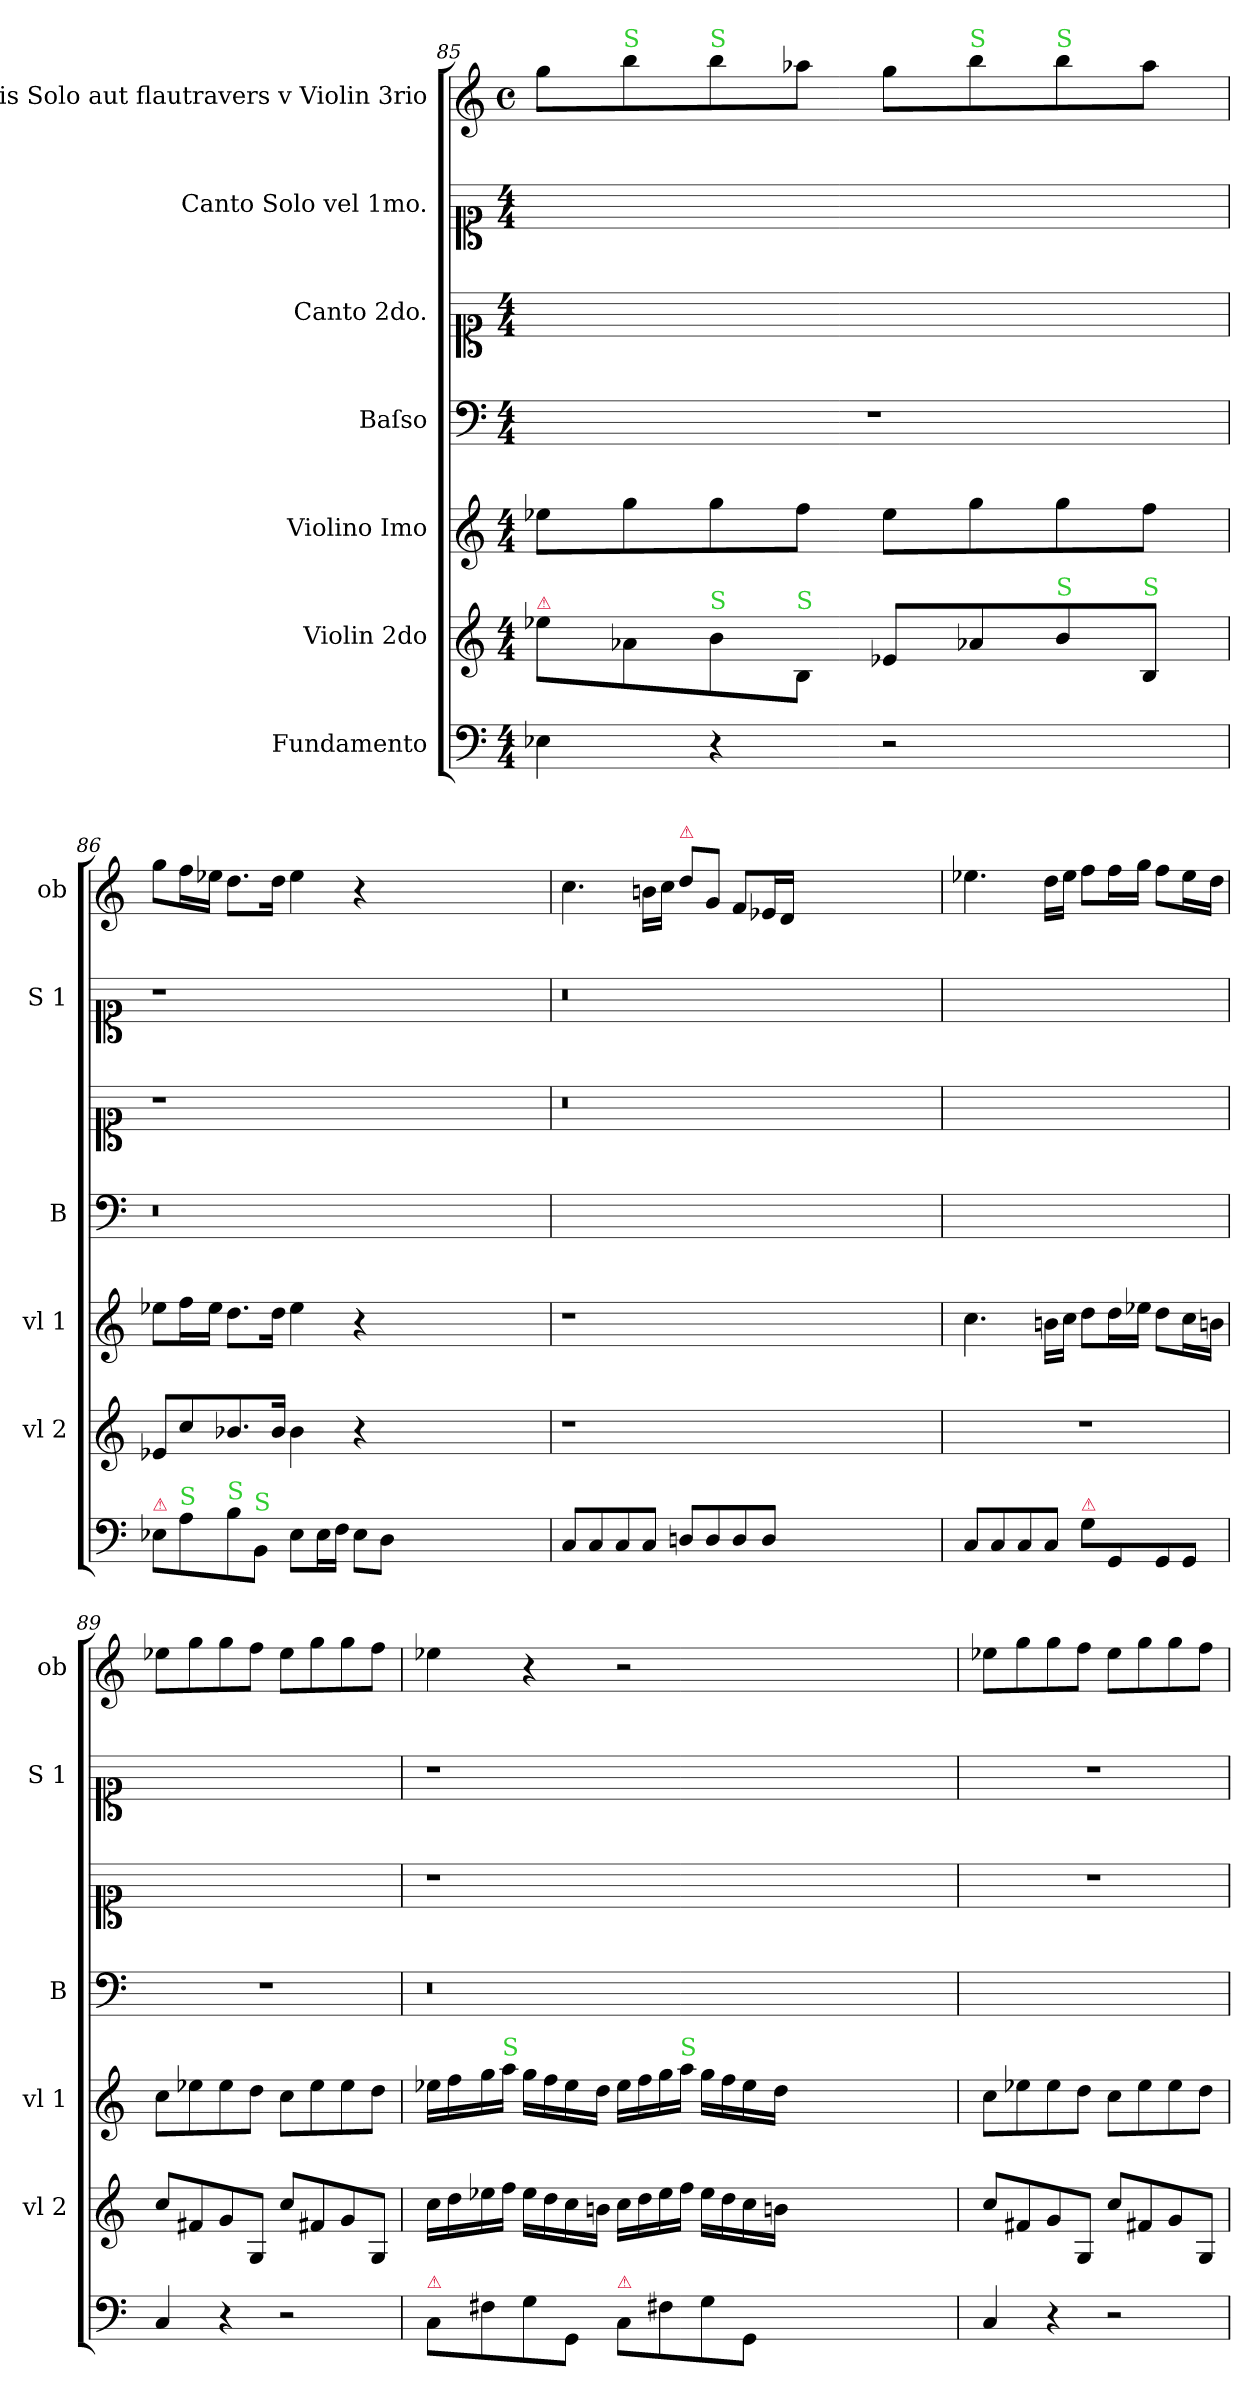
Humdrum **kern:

**kern	**kern	**kern	**kern	**kern	**kern	**kern
*part7	*part6	*part5	*part4	*part3	*part2	*part1
*staff7	*staff6	*staff5	*staff4	*staff3	*staff2	*staff1
*I"Fundamento	*I"Violin 2do	*I"Violino Imo	*I"Baſso	*I"Canto 2do.	*I"Canto Solo vel 1mo.	*I"Hobois Solo aut flautravers v Violin 3rio
*	*I'vl 2	*I'vl 1	*I'B	*	*I'S 1	*I'ob
*clefF4	*clefG2	*clefG2	*clefF4	*clefC1	*clefC1	*clefG2
*M4/4	*M4/4	*M4/4	*M4/4	*M4/4	*M4/4	*M4/4
*	*	*	*	*	*	*met(c)
=85	=85	=85	=85	=85	=85	=85
!	!LO:TX:a:color=crimson:t=⚠	!	!	!	!	!
4E-\	8ee-\L	8ee-\L	1r	1ryy	1ryy	8gg\L
!	!	!	!	!	!	!LO:TX:a:color=limegreen:t=S
.	8a-X\	8gg\	.	.	.	8bb\
!	!	!	!	!	!	!LO:TX:a:color=limegreen:t=S
!	!LO:TX:a:color=limegreen:t=S	!	!	!	!	!
4r	8b\	8gg\	.	.	.	8bb\
!	!LO:TX:a:color=limegreen:t=S	!	!	!	!	!
.	8B/J	8ff\J	.	.	.	8aa-X\J
2r	8e-/L	8ee-\L	.	.	.	8gg\L
!	!	!	!	!	!	!LO:TX:a:color=limegreen:t=S
.	8a-X/	8gg\	.	.	.	8bb\
!	!	!	!	!	!	!LO:TX:a:color=limegreen:t=S
!	!LO:TX:a:color=limegreen:t=S	!	!	!	!	!
.	8b/	8gg\	.	.	.	8bb\
!	!LO:TX:a:color=limegreen:t=S	!	!	!	!	!
.	8B/J	8ff\J	.	.	.	8aa-\J
=86	=86	=86	=86	=86	=86	=86
!LO:TX:a:color=crimson:t=⚠	!	!	!	!	!	!
8E-\L	8e-/L	8ee-\L	0.r	1r	1r	8gg\L
!LO:TX:a:color=limegreen:t=S	!	!	!	!	!	!
8A\	8cc/	16ff\L	.	.	.	16ff\L
.	.	16ee-\JJ	.	.	.	16ee-\JJ
!LO:TX:a:color=limegreen:t=S	!	!	!	!	!	!
8B\	8.b-X/	8.dd\L	.	.	.	8.dd\L
!LO:TX:a:color=limegreen:t=S	!	!	!	!	!	!
8BB/J	.	.	.	.	.	.
.	16b-/Jk	16dd\Jk	.	.	.	16dd\Jk
8E-\L	4b-\	4ee-\	.	.	.	4ee-\
16E-\L	.	.	.	.	.	.
16F\JJ	.	.	.	.	.	.
8E-\L	4r	4r	.	.	.	4r
8D\J	.	.	.	.	.	.
0ryy	0ryy	0ryy	.	0ryy	0ryy	0ryy
=87	=87	=87	=87	=87	=87	=87
8C/L	1r	1r	0.ryy	0.r	0.r	4.cc\
8C/	.	.	.	.	.	.
8C/	.	.	.	.	.	.
8C/J	.	.	.	.	.	16bn\LL
.	.	.	.	.	.	16cc\JJ
!	!	!	!	!	!	!LO:TX:a:color=crimson:t=⚠
8Dn/L	.	.	.	.	.	8dd\L
8D/	.	.	.	.	.	8g/J
8D/	.	.	.	.	.	8f/L
8D/J	.	.	.	.	.	16e-/L
.	.	.	.	.	.	16d/JJ
0ryy	0ryy	0ryy	.	.	.	0ryy
=88	=88	=88	=88	=88	=88	=88
8C/L	1r	4.cc\	1ryy	1ryy	1ryy	4.ee-\
8C/	.	.	.	.	.	.
8C/	.	.	.	.	.	.
8C/J	.	16bn\LL	.	.	.	16dd\LL
.	.	16cc\JJ	.	.	.	16ee-\JJ
!LO:TX:a:color=crimson:t=⚠	!	!	!	!	!	!
8G\L	.	8dd\L	.	.	.	8ff\L
8GG/	.	16dd\L	.	.	.	16ff\L
.	.	16ee-\JJ	.	.	.	16gg\JJ
8GG/	.	8dd\L	.	.	.	8ff\L
8GG/J	.	16cc\L	.	.	.	16ee-\L
.	.	16bn\JJ	.	.	.	16dd\JJ
=89	=89	=89	=89	=89	=89	=89
4C/	8cc/L	8cc\L	1r	1ryy	1ryy	8ee-\L
.	8f#X/	8ee-\	.	.	.	8gg\
4r	8g/	8ee-\	.	.	.	8gg\
.	8G/J	8dd\J	.	.	.	8ff\J
2r	8cc/L	8cc\L	.	.	.	8ee-\L
.	8f#X/	8ee-\	.	.	.	8gg\
.	8g/	8ee-\	.	.	.	8gg\
.	8G/J	8dd\J	.	.	.	8ff\J
=90	=90	=90	=90	=90	=90	=90
!LO:TX:a:color=crimson:t=⚠	!	!	!	!	!	!
8C\L	16cc\LL	16ee-\LL	0.r	1r	1r	4ee-\
.	16dd\	16ff\	.	.	.	.
8F#X\	16ee-\	16gg\	.	.	.	.
!	!	!LO:TX:a:color=limegreen:t=S	!	!	!	!
.	16ff\JJ	16aa\JJ	.	.	.	.
8G\	16ee-\LL	16gg\LL	.	.	.	4r
.	16dd\	16ff\	.	.	.	.
8GG/J	16cc\	16ee-\	.	.	.	.
.	16bn\JJ	16dd\JJ	.	.	.	.
!LO:TX:a:color=crimson:t=⚠	!	!	!	!	!	!
8C\L	16cc\LL	16ee-\LL	.	.	.	2r
.	16dd\	16ff\	.	.	.	.
8F#X\	16ee-\	16gg\	.	.	.	.
!	!	!LO:TX:a:color=limegreen:t=S	!	!	!	!
.	16ff\JJ	16aa\JJ	.	.	.	.
8G\	16ee-\LL	16gg\LL	.	.	.	.
.	16dd\	16ff\	.	.	.	.
8GG/J	16cc\	16ee-\	.	.	.	.
.	16bn\JJ	16dd\JJ	.	.	.	.
0ryy	0ryy	0ryy	.	0ryy	0ryy	0ryy
=91	=91	=91	=91	=91	=91	=91
4C/	8cc/L	8cc\L	1ryy	1r	1r	8ee-\L
.	8f#X/	8ee-\	.	.	.	8gg\
4r	8g/	8ee-\	.	.	.	8gg\
.	8G/J	8dd\J	.	.	.	8ff\J
2r	8cc/L	8cc\L	.	.	.	8ee-\L
.	8f#X/	8ee-\	.	.	.	8gg\
.	8g/	8ee-\	.	.	.	8gg\
.	8G/J	8dd\J	.	.	.	8ff\J
=	=	=	=	=	=	=
*-	*-	*-	*-	*-	*-	*-
